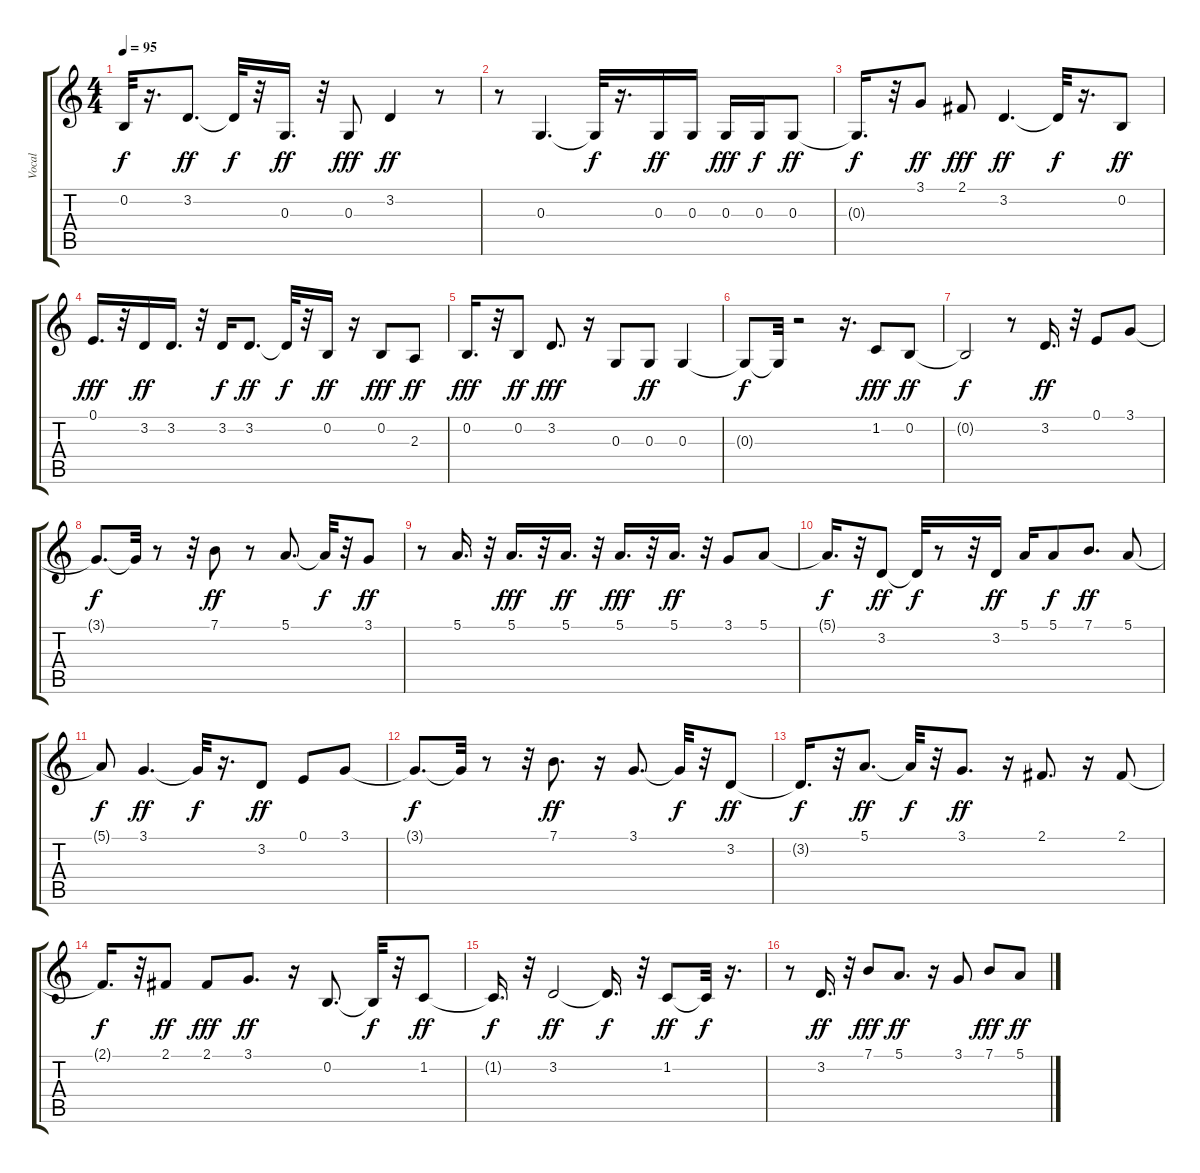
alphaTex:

\track ("Vocal" "Vocal") {instrument sopranosax}
\staff {score tabs}
\tuning (E4 B3 G3 D3 A2 E2) {hide}
\ts (4 4)
\tempo 95
\clef g2
\ks c
0.2{t}.32{dy f} r.16{d} 3.2.8{d dy ff} 3.2{t}.32{dy f} r.32 0.3.16{d dy ff} r.32 0.3.8{dy fff} 3.2.4{dy ff} r.8 |
r.8 0.3.4{d} 0.3{t}.32{dy f} r.16{d} 0.3.16{dy ff} 0.3.16 0.3.16{dy fff} 0.3.16{dy f} 0.3.8{dy ff} |
0.3{t}.16{d dy f} r.32 3.1.8{dy ff} 2.1.8{dy fff} 3.2.4{d dy ff} 3.2{t}.32{dy f} r.16{d} 0.2.8{dy ff} |
0.1.16{d dy fff} r.32 3.2.16{dy ff} 3.2.16{d} r.32 3.2.16{dy f} 3.2.8{d dy ff} 3.2{t}.32{dy f} r.32 0.2.16{dy ff} r.16 0.2.8{dy fff} 2.3.8{dy ff} |
0.2.16{d dy fff} r.32 0.2.8{dy ff} 3.2.8{d dy fff} r.16 0.3.8 0.3.8{dy ff} 0.3.4 |
0.3{t}.8{dy f} 0.3{t}.32 r.2 r.16{d} 1.2.8{dy fff} 0.2.8{dy ff} |
0.2{t}.2{dy f} r.8 3.2.16{d dy ff} r.32 0.1.8 3.1.8 |
3.1{t}.8{d dy f} 3.1{t}.32 r.8 r.32 7.1.8{dy ff} r.8 5.1.8{d} 5.1{t}.32{dy f} r.32 3.1.8{dy ff} |
r.8 5.1.16{d} r.32 5.1.16{d dy fff} r.32 5.1.16{d dy ff} r.32 5.1.16{d dy fff} r.32 5.1.16{d dy ff} r.32 3.1.8 5.1.8 |
5.1{t}.16{d dy f} r.32 3.2.8{dy ff} 3.2{t}.32{dy f} r.8 r.32 3.2.16{dy ff} 5.1.16 5.1.8{dy f} 7.1.8{d dy ff} 5.1.8 |
5.1{t}.8{dy f} 3.1.4{d dy ff} 3.1{t}.32{dy f} r.16{d} 3.2.8{dy ff} 0.1.8 3.1.8 |
3.1{t}.8{d dy f} 3.1{t}.32 r.8 r.32 7.1.8{d dy ff} r.16 3.1.8{d} 3.1{t}.32{dy f} r.32 3.2.8{dy ff} |
3.2{t}.16{d dy f} r.32 5.1.8{d dy ff} 5.1{t}.32{dy f} r.32 3.1.8{d dy ff} r.16 2.1.8{d} r.16 2.1.8 |
2.1{t}.16{d dy f} r.32 2.1.8{dy ff} 2.1.8{dy fff} 3.1.8{d dy ff} r.16 0.2.8{d} 0.2{t}.32{dy f} r.32 1.2.8{dy ff} |
1.2{t}.16{d dy f} r.32 3.2.2{dy ff} 3.2{t}.16{d dy f} r.32 1.2.8{dy ff} 1.2{t}.32{dy f} r.16{d} |
r.8 3.2.16{d dy ff} r.32 7.1.8{dy fff} 5.1.8{d dy ff} r.16 3.1.8 7.1.8{dy fff} 5.1.8{dy ff}
